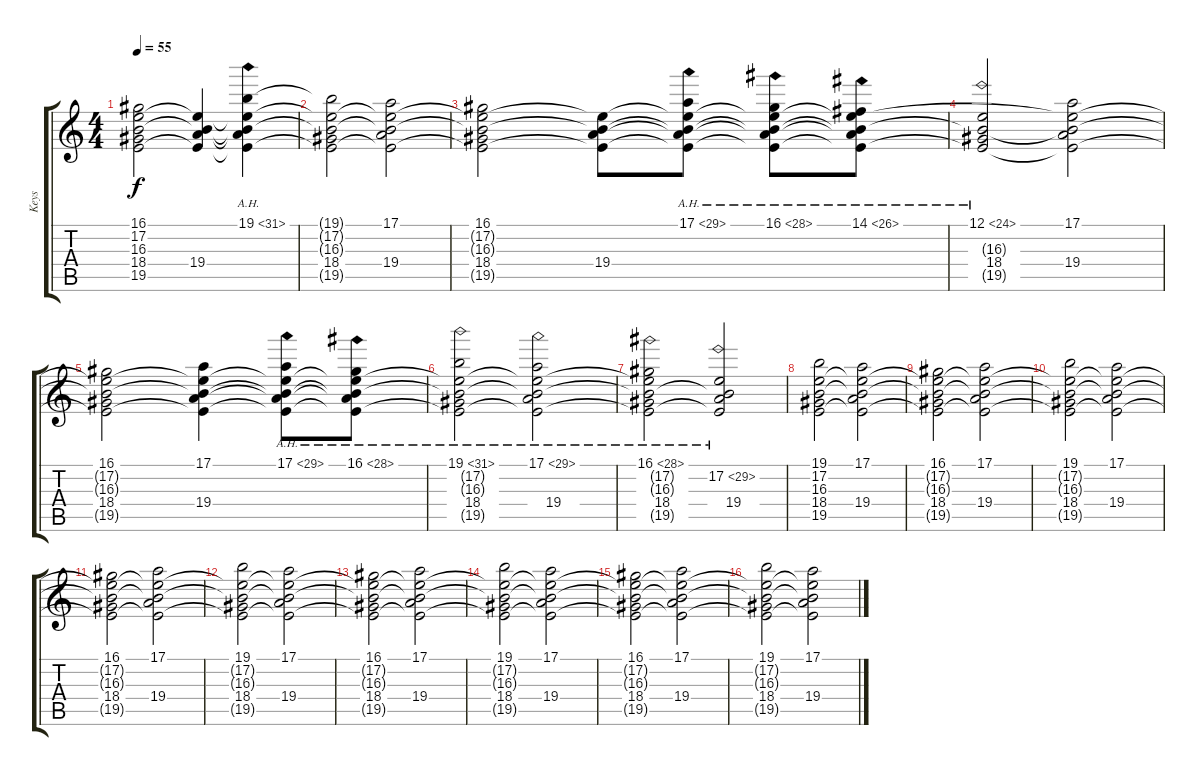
\track ("Keys" "Keys") {instrument synthstrings1}
\staff {score tabs}
\tuning (E4 B3 G3 D3 A2 E2) {hide}
\ts (4 4)
\tempo 55
\clef g2
\ks c
(16.1 17.2{t} 16.3{t} 18.4 19.5{t}).2{dy f} (17.2{t} 16.3{t} 19.4 19.5{t}).4 (19.1{ah 12} 17.2{t} 16.3{t} 19.4{t} 19.5{t}).4 |
(19.1{t} 17.2{t} 16.3{t} 18.4 19.5{t}).2 (17.1 17.2{t} 16.3{t} 19.4 19.5{t}).2 |
(16.1 17.2{t} 16.3{t} 18.4 19.5{t}).2 (17.2{t} 16.3{t} 19.4 19.5{t}).8 (17.1{ah 12} 17.2{t} 16.3{t} 19.4{t} 19.5{t}).8 (16.1{ah 12} 17.2{t} 16.3{t} 19.4{t} 19.5{t}).8 (14.1{ah 12} 17.2{t} 16.3{t} 19.4{t} 19.5{t}).8 |
(12.1{ah 12} 16.3{t} 18.4 19.5{t}).2 (17.1 17.2{t} 16.3{t} 19.4 19.5{t}).2 |
(16.1 17.2{t} 16.3{t} 18.4 19.5{t}).2 (17.1 17.2{t} 16.3{t} 19.4 19.5{t}).4 (17.1{ah 12} 17.2{t} 16.3{t} 19.4{t} 19.5{t}).8 (16.1{ah 12} 17.2{t} 16.3{t} 19.4{t} 19.5{t}).8 |
(19.1{ah 12} 17.2{t} 16.3{t} 18.4 19.5{t}).2 (17.1{ah 12} 17.2{t} 16.3{t} 19.4 19.5{t}).2 |
(16.1{ah 12} 17.2{t} 16.3{t} 18.4 19.5{t}).2 (17.2{ah 12} 16.3{t} 19.4 19.5{t}).2 |
(19.1 17.2 16.3 18.4 19.5).2 (17.1 17.2{t} 16.3{t} 19.4 19.5{t}).2 |
(16.1 17.2{t} 16.3{t} 18.4 19.5{t}).2 (17.1 17.2{t} 16.3{t} 19.4 19.5{t}).2 |
(19.1 17.2{t} 16.3{t} 18.4 19.5{t}).2 (17.1 17.2{t} 16.3{t} 19.4 19.5{t}).2 |
(16.1 17.2{t} 16.3{t} 18.4 19.5{t}).2 (17.1 17.2{t} 16.3{t} 19.4 19.5{t}).2 |
(19.1 17.2{t} 16.3{t} 18.4 19.5{t}).2 (17.1 17.2{t} 16.3{t} 19.4 19.5{t}).2 |
(16.1 17.2{t} 16.3{t} 18.4 19.5{t}).2 (17.1 17.2{t} 16.3{t} 19.4 19.5{t}).2 |
(19.1 17.2{t} 16.3{t} 18.4 19.5{t}).2 (17.1 17.2{t} 16.3{t} 19.4 19.5{t}).2 |
(16.1 17.2{t} 16.3{t} 18.4 19.5{t}).2 (17.1 17.2{t} 16.3{t} 19.4 19.5{t}).2 |
(19.1 17.2{t} 16.3{t} 18.4 19.5{t}).2 (17.1 17.2{t} 16.3{t} 19.4 19.5{t}).2
